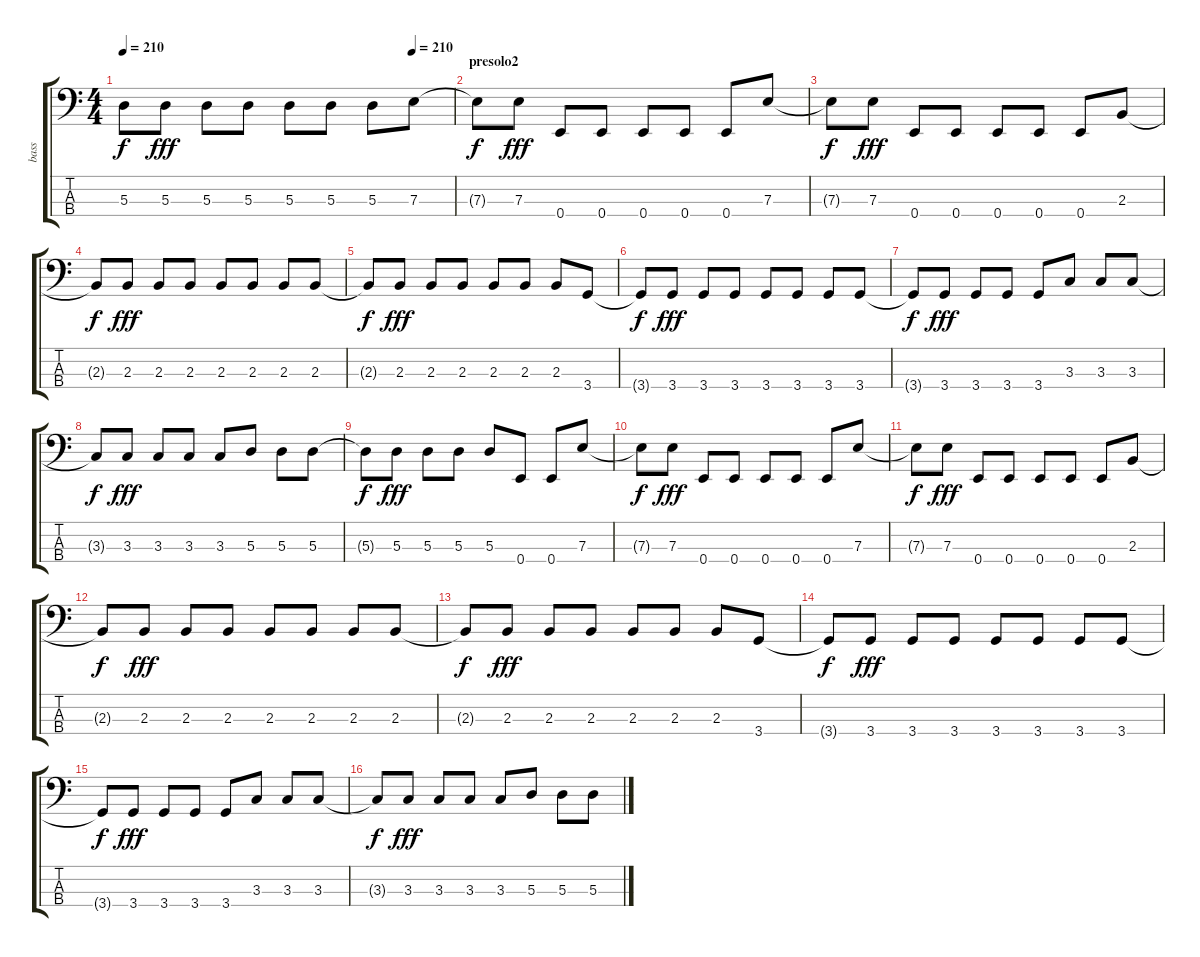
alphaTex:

\track ("bass" "bass") {instrument electricbassfinger}
\staff {score tabs}
\tuning (G2 D2 A1 E1) {hide}
\ts (4 4)
\tempo 210
\tempo (210 0.875)
\clef f4
\ks c
5.3{t}.8{dy f} 5.3.8{dy fff} 5.3.8 5.3.8 5.3.8 5.3.8 5.3.8 7.3.8 |
\section ("" "presolo2")
7.3{t}.8{dy f} 7.3.8{dy fff} 0.4.8 0.4.8 0.4.8 0.4.8 0.4.8 7.3.8 |
7.3{t}.8{dy f} 7.3.8{dy fff} 0.4.8 0.4.8 0.4.8 0.4.8 0.4.8 2.3.8 |
2.3{t}.8{dy f} 2.3.8{dy fff} 2.3.8 2.3.8 2.3.8 2.3.8 2.3.8 2.3.8 |
2.3{t}.8{dy f} 2.3.8{dy fff} 2.3.8 2.3.8 2.3.8 2.3.8 2.3.8 3.4.8 |
3.4{t}.8{dy f} 3.4.8{dy fff} 3.4.8 3.4.8 3.4.8 3.4.8 3.4.8 3.4.8 |
3.4{t}.8{dy f} 3.4.8{dy fff} 3.4.8 3.4.8 3.4.8 3.3.8 3.3.8 3.3.8 |
3.3{t}.8{dy f} 3.3.8{dy fff} 3.3.8 3.3.8 3.3.8 5.3.8 5.3.8 5.3.8 |
5.3{t}.8{dy f} 5.3.8{dy fff} 5.3.8 5.3.8 5.3.8 0.4.8 0.4.8 7.3.8 |
7.3{t}.8{dy f} 7.3.8{dy fff} 0.4.8 0.4.8 0.4.8 0.4.8 0.4.8 7.3.8 |
7.3{t}.8{dy f} 7.3.8{dy fff} 0.4.8 0.4.8 0.4.8 0.4.8 0.4.8 2.3.8 |
2.3{t}.8{dy f} 2.3.8{dy fff} 2.3.8 2.3.8 2.3.8 2.3.8 2.3.8 2.3.8 |
2.3{t}.8{dy f} 2.3.8{dy fff} 2.3.8 2.3.8 2.3.8 2.3.8 2.3.8 3.4.8 |
3.4{t}.8{dy f} 3.4.8{dy fff} 3.4.8 3.4.8 3.4.8 3.4.8 3.4.8 3.4.8 |
3.4{t}.8{dy f} 3.4.8{dy fff} 3.4.8 3.4.8 3.4.8 3.3.8 3.3.8 3.3.8 |
3.3{t}.8{dy f} 3.3.8{dy fff} 3.3.8 3.3.8 3.3.8 5.3.8 5.3.8 5.3.8
